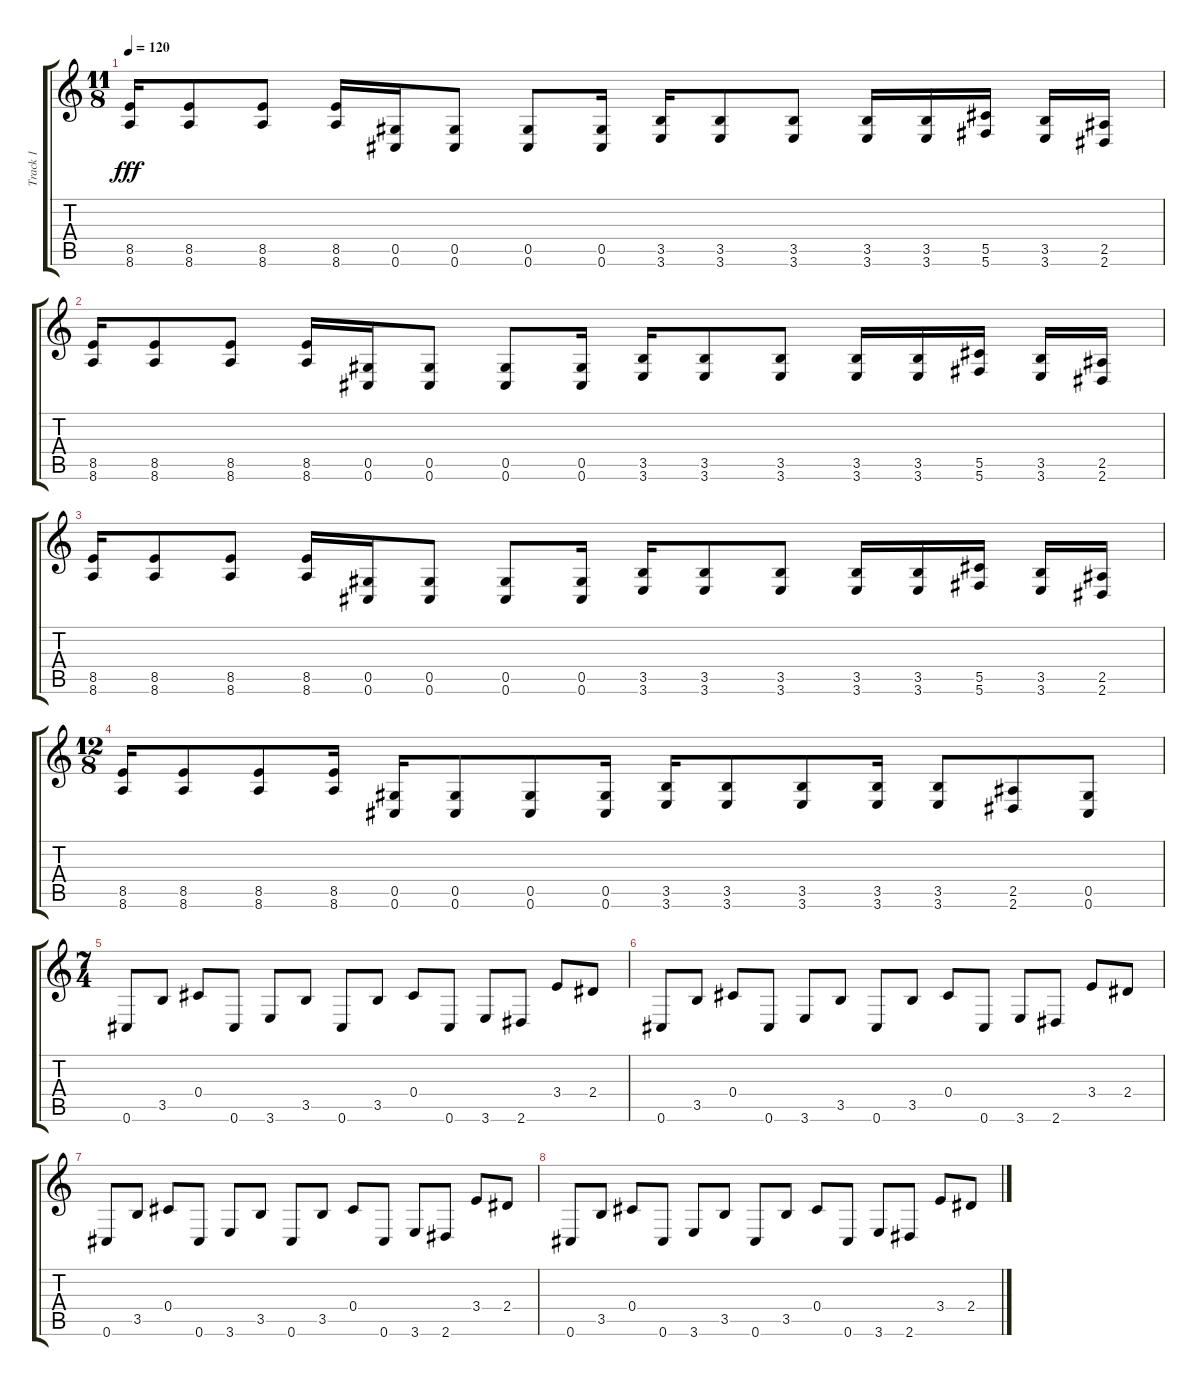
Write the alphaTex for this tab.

\track ("Track 1" "Track 1") {instrument distortionguitar}
\staff {score tabs}
\tuning (Eb4 Bb3 Gb3 Db3 Ab2 Db2) {hide}
\ts (11 8)
\tempo 120
\clef g2
\ks c
(8.5 8.6).16{dy fff} (8.5 8.6).8 (8.5 8.6).8 (8.5 8.6).16 (0.5 0.6).16 (0.5 0.6).8 (0.5 0.6).8 (0.5 0.6).16 (3.5 3.6).16 (3.5 3.6).8 (3.5 3.6).8 (3.5 3.6).16 (3.5 3.6).16 (5.5 5.6).16 (3.5 3.6).16 (2.5 2.6).16 |
(8.5 8.6).16 (8.5 8.6).8 (8.5 8.6).8 (8.5 8.6).16 (0.5 0.6).16 (0.5 0.6).8 (0.5 0.6).8 (0.5 0.6).16 (3.5 3.6).16 (3.5 3.6).8 (3.5 3.6).8 (3.5 3.6).16 (3.5 3.6).16 (5.5 5.6).16 (3.5 3.6).16 (2.5 2.6).16 |
(8.5 8.6).16 (8.5 8.6).8 (8.5 8.6).8 (8.5 8.6).16 (0.5 0.6).16 (0.5 0.6).8 (0.5 0.6).8 (0.5 0.6).16 (3.5 3.6).16 (3.5 3.6).8 (3.5 3.6).8 (3.5 3.6).16 (3.5 3.6).16 (5.5 5.6).16 (3.5 3.6).16 (2.5 2.6).16 |
\ts (12 8)
(8.5 8.6).16 (8.5 8.6).8 (8.5 8.6).8 (8.5 8.6).16 (0.5 0.6).16 (0.5 0.6).8 (0.5 0.6).8 (0.5 0.6).16 (3.5 3.6).16 (3.5 3.6).8 (3.5 3.6).8 (3.5 3.6).16 (3.5 3.6).8 (2.5 2.6).8 (0.5 0.6).8 |
\ts (7 4)
0.6.8 3.5.8 0.4.8 0.6.8 3.6.8 3.5.8 0.6.8 3.5.8 0.4.8 0.6.8 3.6.8 2.6.8 3.4.8 2.4.8 |
0.6.8 3.5.8 0.4.8 0.6.8 3.6.8 3.5.8 0.6.8 3.5.8 0.4.8 0.6.8 3.6.8 2.6.8 3.4.8 2.4.8 |
0.6.8 3.5.8 0.4.8 0.6.8 3.6.8 3.5.8 0.6.8 3.5.8 0.4.8 0.6.8 3.6.8 2.6.8 3.4.8 2.4.8 |
0.6.8 3.5.8 0.4.8 0.6.8 3.6.8 3.5.8 0.6.8 3.5.8 0.4.8 0.6.8 3.6.8 2.6.8 3.4.8 2.4.8
